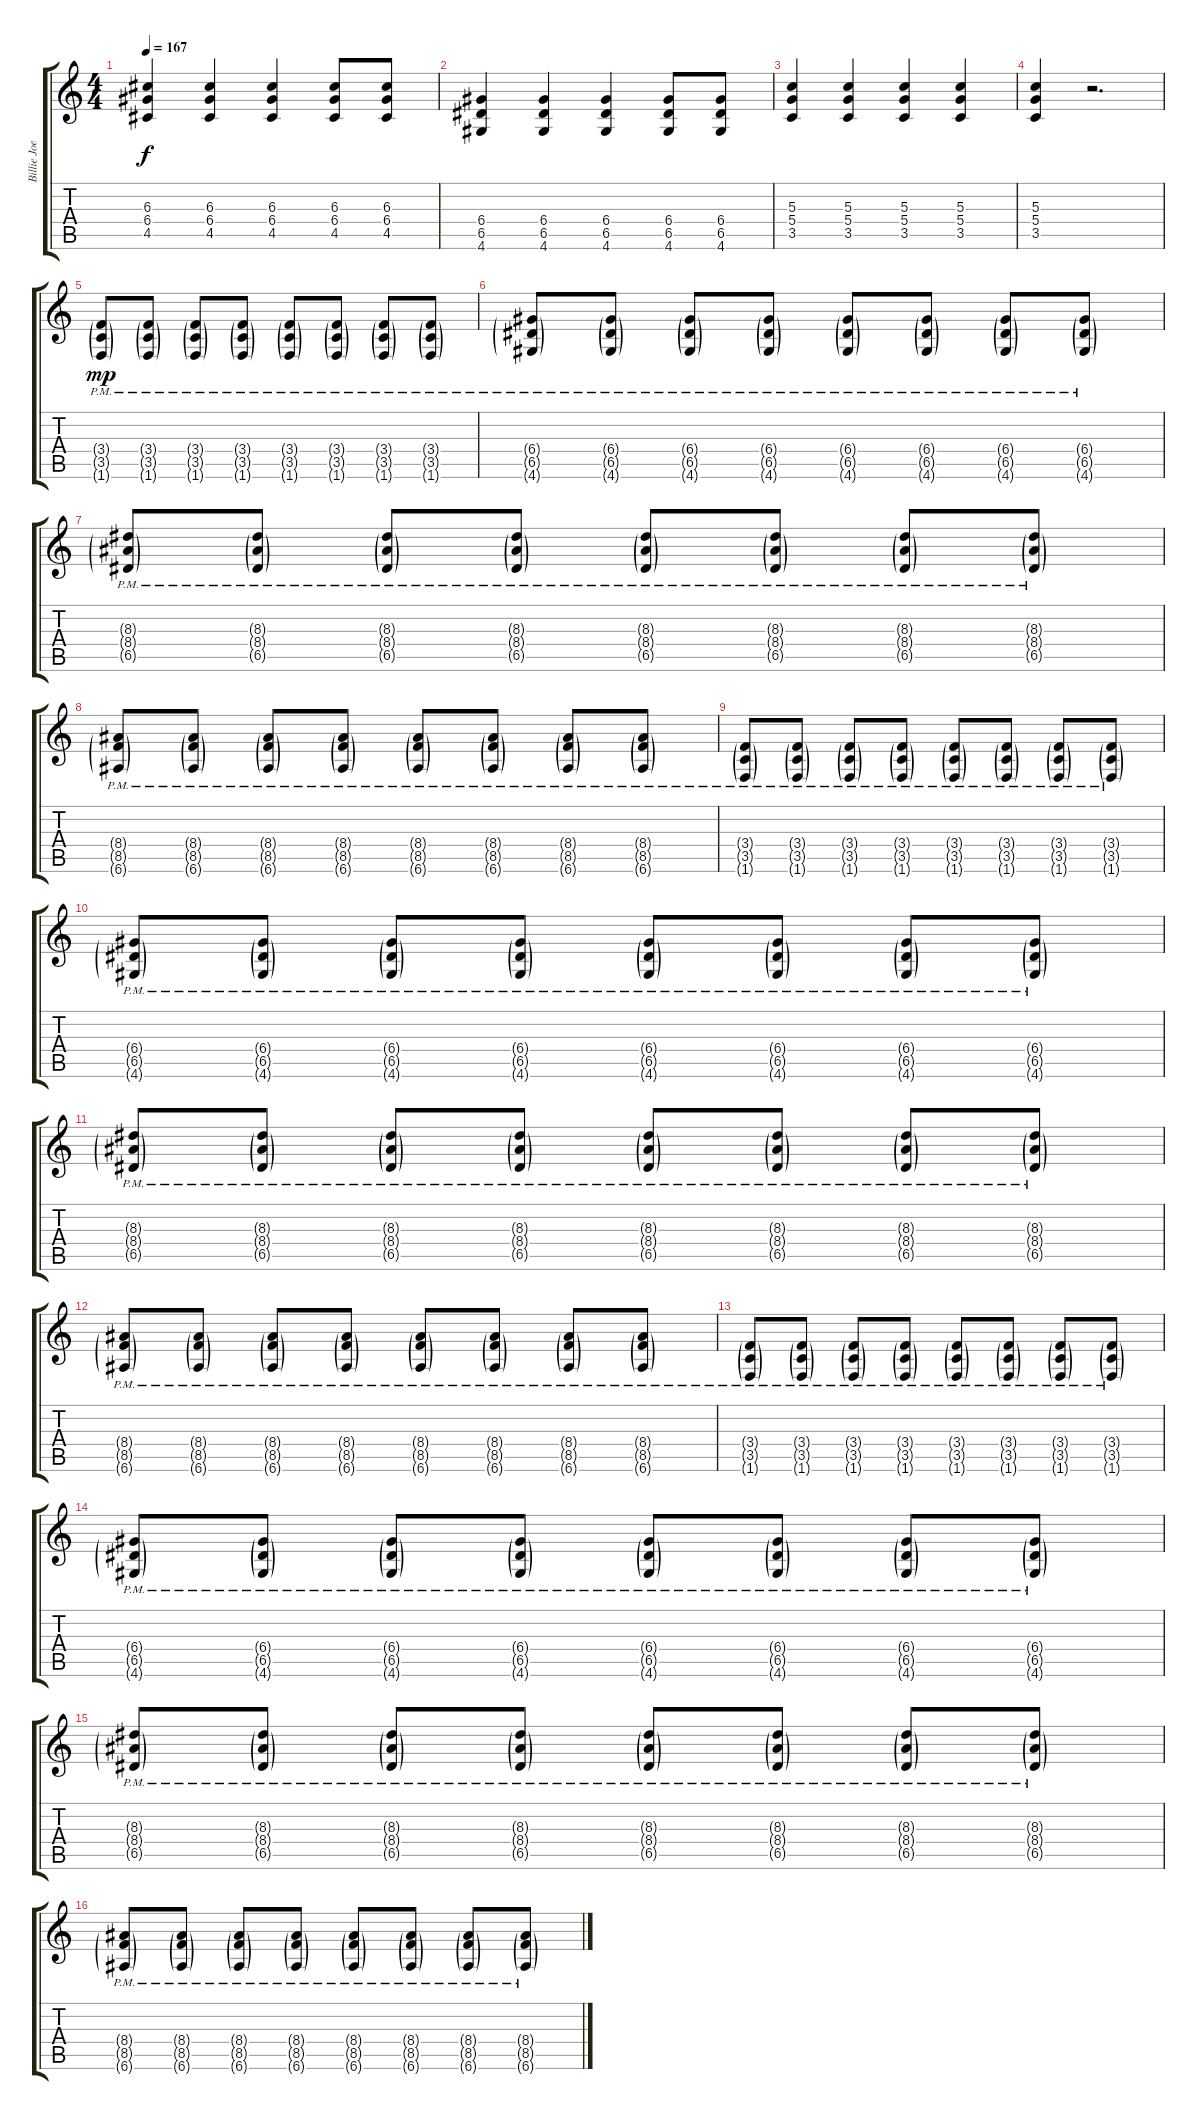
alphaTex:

\track ("Billie Joe Armstrong (Guitar 1)" "Billie Joe") {instrument overdrivenguitar}
\staff {score tabs}
\tuning (E4 B3 G3 D3 A2 E2) {hide}
\ts (4 4)
\tempo 167
\clef g2
\ks c
(6.3 6.4 4.5).4{dy f} (6.3 6.4 4.5).4 (6.3 6.4 4.5).4 (6.3 6.4 4.5).8 (6.3 6.4 4.5).8 |
(6.4 6.5 4.6).4 (6.4 6.5 4.6).4 (6.4 6.5 4.6).4 (6.4 6.5 4.6).8 (6.4 6.5 4.6).8 |
(5.3 5.4 3.5).4 (5.3 5.4 3.5).4 (5.3 5.4 3.5).4 (5.3 5.4 3.5).4 |
(5.3 5.4 3.5).4 r.2{d} |
(3.4{g pm} 3.5{g pm} 1.6{g pm}).8{dy mp volume 12 instrument overdrivenguitar} (3.4{g pm} 3.5{g pm} 1.6{g pm}).8 (3.4{g pm} 3.5{g pm} 1.6{g pm}).8 (3.4{g pm} 3.5{g pm} 1.6{g pm}).8 (3.4{g pm} 3.5{g pm} 1.6{g pm}).8 (3.4{g pm} 3.5{g pm} 1.6{g pm}).8 (3.4{g pm} 3.5{g pm} 1.6{g pm}).8 (3.4{g pm} 3.5{g pm} 1.6{g pm}).8 |
(6.4{g pm} 6.5{g pm} 4.6{g pm}).8 (6.4{g pm} 6.5{g pm} 4.6{g pm}).8 (6.4{g pm} 6.5{g pm} 4.6{g pm}).8 (6.4{g pm} 6.5{g pm} 4.6{g pm}).8 (6.4{g pm} 6.5{g pm} 4.6{g pm}).8 (6.4{g pm} 6.5{g pm} 4.6{g pm}).8 (6.4{g pm} 6.5{g pm} 4.6{g pm}).8 (6.4{g pm} 6.5{g pm} 4.6{g pm}).8 |
(8.3{g pm} 8.4{g pm} 6.5{g pm}).8 (8.3{g pm} 8.4{g pm} 6.5{g pm}).8 (8.3{g pm} 8.4{g pm} 6.5{g pm}).8 (8.3{g pm} 8.4{g pm} 6.5{g pm}).8 (8.3{g pm} 8.4{g pm} 6.5{g pm}).8 (8.3{g pm} 8.4{g pm} 6.5{g pm}).8 (8.3{g pm} 8.4{g pm} 6.5{g pm}).8 (8.3{g pm} 8.4{g pm} 6.5{g pm}).8 |
(8.4{g pm} 8.5{g pm} 6.6{g pm}).8 (8.4{g pm} 8.5{g pm} 6.6{g pm}).8 (8.4{g pm} 8.5{g pm} 6.6{g pm}).8 (8.4{g pm} 8.5{g pm} 6.6{g pm}).8 (8.4{g pm} 8.5{g pm} 6.6{g pm}).8 (8.4{g pm} 8.5{g pm} 6.6{g pm}).8 (8.4{g pm} 8.5{g pm} 6.6{g pm}).8 (8.4{g pm} 8.5{g pm} 6.6{g pm}).8 |
(3.4{g pm} 3.5{g pm} 1.6{g pm}).8 (3.4{g pm} 3.5{g pm} 1.6{g pm}).8 (3.4{g pm} 3.5{g pm} 1.6{g pm}).8 (3.4{g pm} 3.5{g pm} 1.6{g pm}).8 (3.4{g pm} 3.5{g pm} 1.6{g pm}).8 (3.4{g pm} 3.5{g pm} 1.6{g pm}).8 (3.4{g pm} 3.5{g pm} 1.6{g pm}).8 (3.4{g pm} 3.5{g pm} 1.6{g pm}).8 |
(6.4{g pm} 6.5{g pm} 4.6{g pm}).8 (6.4{g pm} 6.5{g pm} 4.6{g pm}).8 (6.4{g pm} 6.5{g pm} 4.6{g pm}).8 (6.4{g pm} 6.5{g pm} 4.6{g pm}).8 (6.4{g pm} 6.5{g pm} 4.6{g pm}).8 (6.4{g pm} 6.5{g pm} 4.6{g pm}).8 (6.4{g pm} 6.5{g pm} 4.6{g pm}).8 (6.4{g pm} 6.5{g pm} 4.6{g pm}).8 |
(8.3{g pm} 8.4{g pm} 6.5{g pm}).8 (8.3{g pm} 8.4{g pm} 6.5{g pm}).8 (8.3{g pm} 8.4{g pm} 6.5{g pm}).8 (8.3{g pm} 8.4{g pm} 6.5{g pm}).8 (8.3{g pm} 8.4{g pm} 6.5{g pm}).8 (8.3{g pm} 8.4{g pm} 6.5{g pm}).8 (8.3{g pm} 8.4{g pm} 6.5{g pm}).8 (8.3{g pm} 8.4{g pm} 6.5{g pm}).8 |
(8.4{g pm} 8.5{g pm} 6.6{g pm}).8 (8.4{g pm} 8.5{g pm} 6.6{g pm}).8 (8.4{g pm} 8.5{g pm} 6.6{g pm}).8 (8.4{g pm} 8.5{g pm} 6.6{g pm}).8 (8.4{g pm} 8.5{g pm} 6.6{g pm}).8 (8.4{g pm} 8.5{g pm} 6.6{g pm}).8 (8.4{g pm} 8.5{g pm} 6.6{g pm}).8 (8.4{g pm} 8.5{g pm} 6.6{g pm}).8 |
(3.4{g pm} 3.5{g pm} 1.6{g pm}).8 (3.4{g pm} 3.5{g pm} 1.6{g pm}).8 (3.4{g pm} 3.5{g pm} 1.6{g pm}).8 (3.4{g pm} 3.5{g pm} 1.6{g pm}).8 (3.4{g pm} 3.5{g pm} 1.6{g pm}).8 (3.4{g pm} 3.5{g pm} 1.6{g pm}).8 (3.4{g pm} 3.5{g pm} 1.6{g pm}).8 (3.4{g pm} 3.5{g pm} 1.6{g pm}).8 |
(6.4{g pm} 6.5{g pm} 4.6{g pm}).8 (6.4{g pm} 6.5{g pm} 4.6{g pm}).8 (6.4{g pm} 6.5{g pm} 4.6{g pm}).8 (6.4{g pm} 6.5{g pm} 4.6{g pm}).8 (6.4{g pm} 6.5{g pm} 4.6{g pm}).8 (6.4{g pm} 6.5{g pm} 4.6{g pm}).8 (6.4{g pm} 6.5{g pm} 4.6{g pm}).8 (6.4{g pm} 6.5{g pm} 4.6{g pm}).8 |
(8.3{g pm} 8.4{g pm} 6.5{g pm}).8 (8.3{g pm} 8.4{g pm} 6.5{g pm}).8 (8.3{g pm} 8.4{g pm} 6.5{g pm}).8 (8.3{g pm} 8.4{g pm} 6.5{g pm}).8 (8.3{g pm} 8.4{g pm} 6.5{g pm}).8 (8.3{g pm} 8.4{g pm} 6.5{g pm}).8 (8.3{g pm} 8.4{g pm} 6.5{g pm}).8 (8.3{g pm} 8.4{g pm} 6.5{g pm}).8 |
(8.4{g pm} 8.5{g pm} 6.6{g pm}).8 (8.4{g pm} 8.5{g pm} 6.6{g pm}).8 (8.4{g pm} 8.5{g pm} 6.6{g pm}).8 (8.4{g pm} 8.5{g pm} 6.6{g pm}).8 (8.4{g pm} 8.5{g pm} 6.6{g pm}).8 (8.4{g pm} 8.5{g pm} 6.6{g pm}).8 (8.4{g pm} 8.5{g pm} 6.6{g pm}).8 (8.4{g pm} 8.5{g pm} 6.6{g pm}).8
